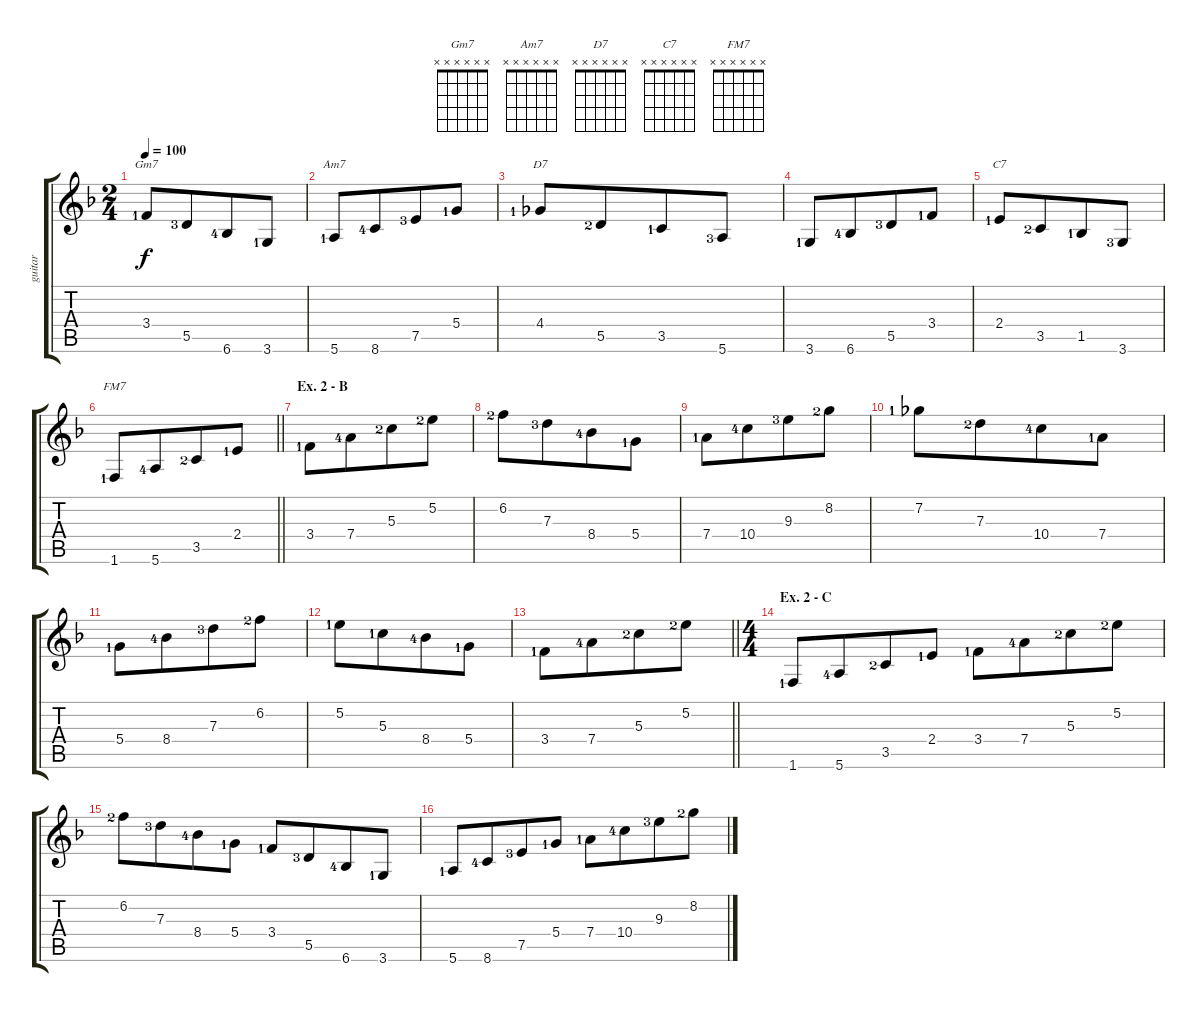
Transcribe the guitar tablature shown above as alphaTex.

\track ("guitar" "guitar") {instrument acousticguitarnylon}
\staff {score tabs}
\tuning (E4 B3 G3 D3 A2 E2) {hide}
\chord ("Gm7" x x x x x x)
\chord ("Am7" x x x x x x)
\chord ("D7" x x x x x x)
\chord ("C7" x x x x x x)
\chord ("FM7" x x x x x x)
\ts (2 4)
\tempo 100
\clef g2
\ks f
3.4{lf 2}.8{ch "Gm7" dy f} 5.5{lf 4}.8{beam merge} 6.6{lf 5}.8 3.6{lf 2}.8 |
5.6{lf 2}.8{ch "Am7"} 8.6{lf 5}.8{beam merge} 7.5{lf 4}.8 5.4{lf 2}.8 |
4.4{lf 2}.8{ch "D7"} 5.5{lf 3}.8{beam merge} 3.5{lf 2}.8 5.6{lf 4}.8 |
3.6{lf 2}.8 6.6{lf 5}.8{beam merge} 5.5{lf 4}.8 3.4{lf 2}.8 |
2.4{lf 2}.8{ch "C7"} 3.5{lf 3}.8{beam merge} 1.5{lf 2}.8 3.6{lf 4}.8 |
\barLineRight lightlight
1.6{lf 2}.8{ch "FM7"} 5.6{lf 5}.8{beam merge} 3.5{lf 3}.8 2.4{lf 2}.8 |
\section ("" "Ex. 2 - B")
3.4{lf 2}.8 7.4{lf 5}.8{beam merge} 5.3{lf 3}.8 5.2{lf 3}.8 |
6.2{lf 3}.8 7.3{lf 4}.8{beam merge} 8.4{lf 5}.8 5.4{lf 2}.8 |
7.4{lf 2}.8 10.4{lf 5}.8{beam merge} 9.3{lf 4}.8 8.2{lf 3}.8 |
7.2{lf 2}.8 7.3{lf 3}.8{beam merge} 10.4{lf 5}.8 7.4{lf 2}.8 |
5.4{lf 2}.8 8.4{lf 5}.8{beam merge} 7.3{lf 4}.8 6.2{lf 3}.8 |
5.2{lf 2}.8 5.3{lf 2}.8{beam merge} 8.4{lf 5}.8 5.4{lf 2}.8 |
\barLineRight lightlight
3.4{lf 2}.8 7.4{lf 5}.8{beam merge} 5.3{lf 3}.8 5.2{lf 3}.8 |
\ts (4 4)
\section ("" "Ex. 2 - C")
1.6{lf 2}.8 5.6{lf 5}.8{beam merge} 3.5{lf 3}.8 2.4{lf 2}.8 3.4{lf 2}.8 7.4{lf 5}.8{beam merge} 5.3{lf 3}.8 5.2{lf 3}.8 |
6.2{lf 3}.8 7.3{lf 4}.8{beam merge} 8.4{lf 5}.8 5.4{lf 2}.8 3.4{lf 2}.8 5.5{lf 4}.8{beam merge} 6.6{lf 5}.8 3.6{lf 2}.8 |
5.6{lf 2}.8 8.6{lf 5}.8{beam merge} 7.5{lf 4}.8 5.4{lf 2}.8 7.4{lf 2}.8 10.4{lf 5}.8{beam merge} 9.3{lf 4}.8 8.2{lf 3}.8
